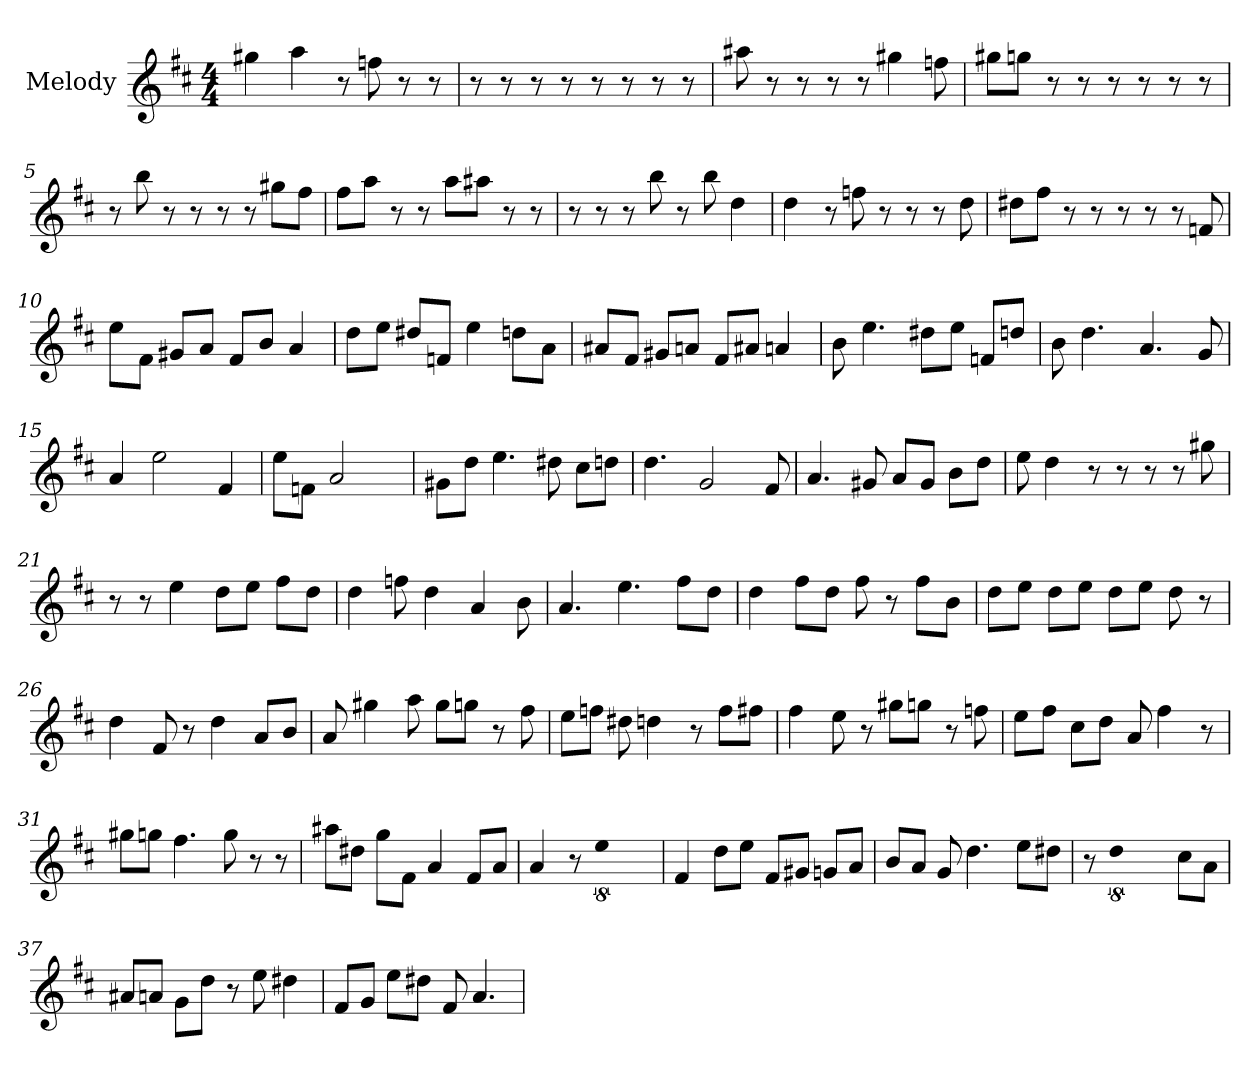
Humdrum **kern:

**kern
*part1
*staff1
*I"Melody
*clefG2
*k[f#c#]
*D:
*M4/4
*MM95
=1
4gg#
4aa
8r
8ff
8r
8r
=2
8r
8r
8r
8r
8r
8r
8r
8r
=3
8aa#
8r
8r
8r
8r
4gg#
8ff
=4
8gg#\L
8gg\J
8r
8r
8r
8r
8r
8r
=5
8r
8bb
8r
8r
8r
8r
8gg#\L
8ff#\J
=6
8ff#\L
8aa\J
8r
8r
8aa\L
8aa#\J
8r
8r
=7
8r
8r
8r
8bb
8r
8bb
4dd
=8
4dd
8r
8ff
8r
8r
8r
8dd
=9
8dd#\L
8ff#\J
8r
8r
8r
8r
8r
8f
=10
8ee\L
8f#\J
8g#/L
8a/J
8f#/L
8b/J
4a
=11
8dd\L
8ee\J
8dd#/L
8f/J
4ee
8dd\L
8a\J
=12
8a#/L
8f#/J
8g#/L
8a/J
8f#/L
8a#/J
4a
=13
8b
4.ee
8dd#\L
8ee\J
8f/L
8dd/J
=14
8b
4.dd
4.a
8g
=15
4a
2ee
4f#
=16
8ee\L
8f\J
!LO:N:vis=2
2.a
=17
8g#\L
8dd\J
4.ee
8dd#
8cc#\L
8dd\J
=18
4.dd
2g
8f#
=19
4.a
8g#
8a/L
8g#/J
8b\L
8dd\J
=20
8ee
4dd
8r
8r
8r
8r
8gg#
=21
8r
8r
4ee
8dd\L
8ee\J
8ff#\L
8dd\J
=22
4dd
8ff
4dd
4a
8b
=23
4.a
4.ee
8ff#\L
8dd\J
=24
4dd
8ff#\L
8dd\J
8ff#
8r
8ff#\L
8b\J
=25
8dd\L
8ee\J
8dd\L
8ee\J
8dd\L
8ee\J
8dd
8r
=26
4dd
8f#
8r
4dd
8a/L
8b/J
=27
8a
4gg#
8aa
8gg#\L
8gg\J
8r
8ff#
=28
8ee\L
8ff\J
8dd#
4dd
8r
8ff\L
8ff#\J
=29
4ff#
8ee
8r
8gg#\L
8gg\J
8r
8ff
=30
8ee\L
8ff#\J
8cc#\L
8dd\J
8a
4ff#
8r
=31
8gg#\L
8gg\J
4.ff#
8gg
8r
8r
=32
8aa#\L
8dd#\J
8gg\L
8f#\J
4a
8f#/L
8a/J
=33
4a
8r
!LO:N:vis=2
8%5ee
=34
4f#
8dd\L
8ee\J
8f#/L
8g#/J
8g/L
8a/J
=35
8b/L
8a/J
8g
4.dd
8ee\L
8dd#\J
=36
8r
!LO:N:vis=2
8%5dd
8cc#\L
8a\J
=37
8a#/L
8a/J
8g\L
8dd\J
8r
8ee
4dd#
=38
8f#/L
8g/J
8ee\L
8dd#\J
8f#
4.a
=
*-
